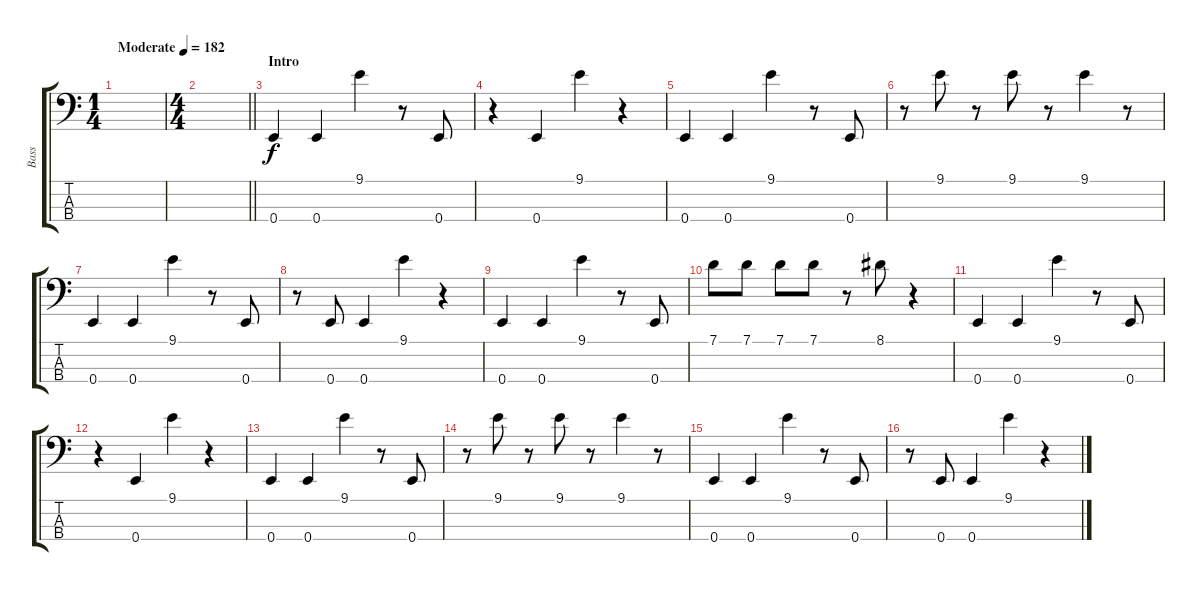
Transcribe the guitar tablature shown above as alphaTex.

\track ("Bass" "Bass") {instrument electricbassfinger}
\staff {score tabs}
\tuning (G2 D2 A1 E1) {hide}
\ts (1 4)
\tempo (182 "Moderate")
\clef f4
\ks c
|
\ts (4 4)
\barLineRight lightlight
|
\section ("" "Intro")
0.4.4 0.4.4 9.1.4 r.8 0.4.8 |
r.4 0.4.4 9.1.4 r.4 |
0.4.4 0.4.4 9.1.4 r.8 0.4.8 |
r.8 9.1.8 r.8 9.1.8 r.8 9.1.4 r.8 |
0.4.4 0.4.4 9.1.4 r.8 0.4.8 |
r.8 0.4.8 0.4.4 9.1.4 r.4 |
0.4.4 0.4.4 9.1.4 r.8 0.4.8 |
7.1.8 7.1.8 7.1.8 7.1.8 r.8 8.1.8 r.4 |
0.4.4 0.4.4 9.1.4 r.8 0.4.8 |
r.4 0.4.4 9.1.4 r.4 |
0.4.4 0.4.4 9.1.4 r.8 0.4.8 |
r.8 9.1.8 r.8 9.1.8 r.8 9.1.4 r.8 |
0.4.4 0.4.4 9.1.4 r.8 0.4.8 |
r.8 0.4.8 0.4.4 9.1.4 r.4
